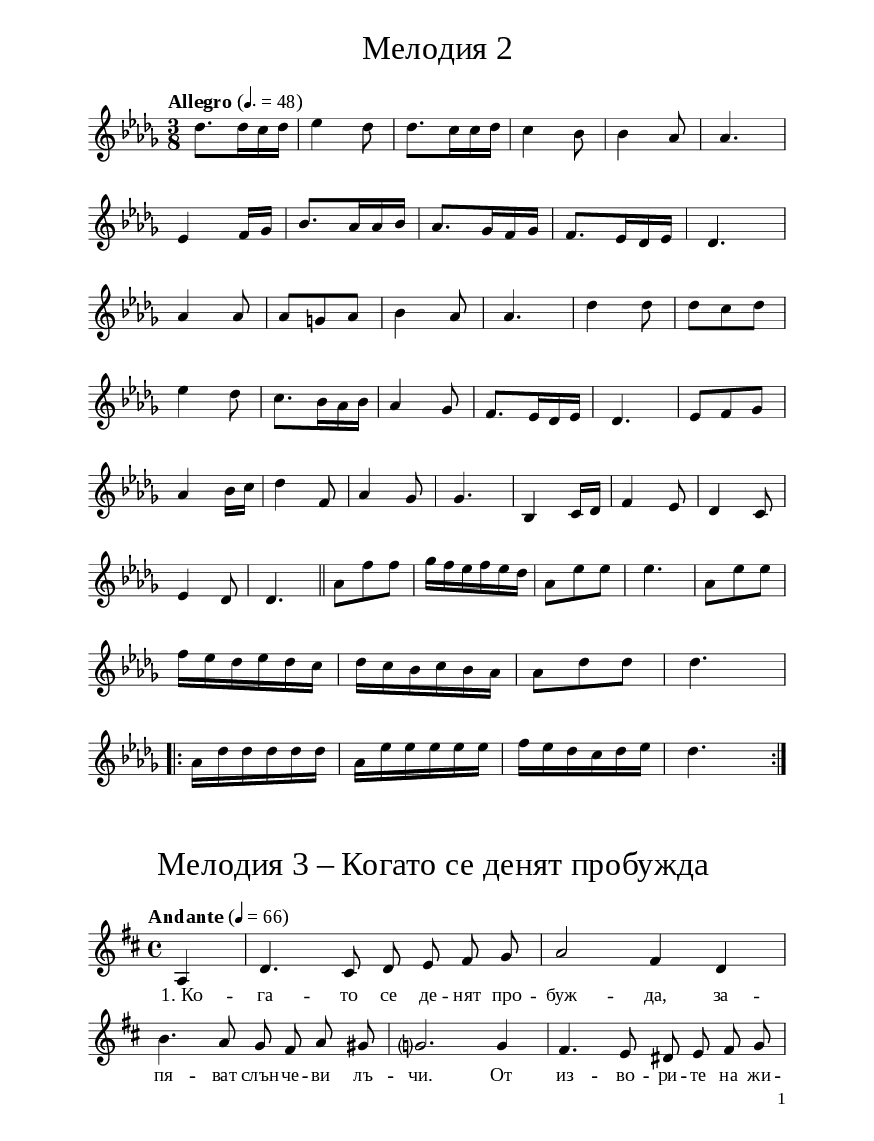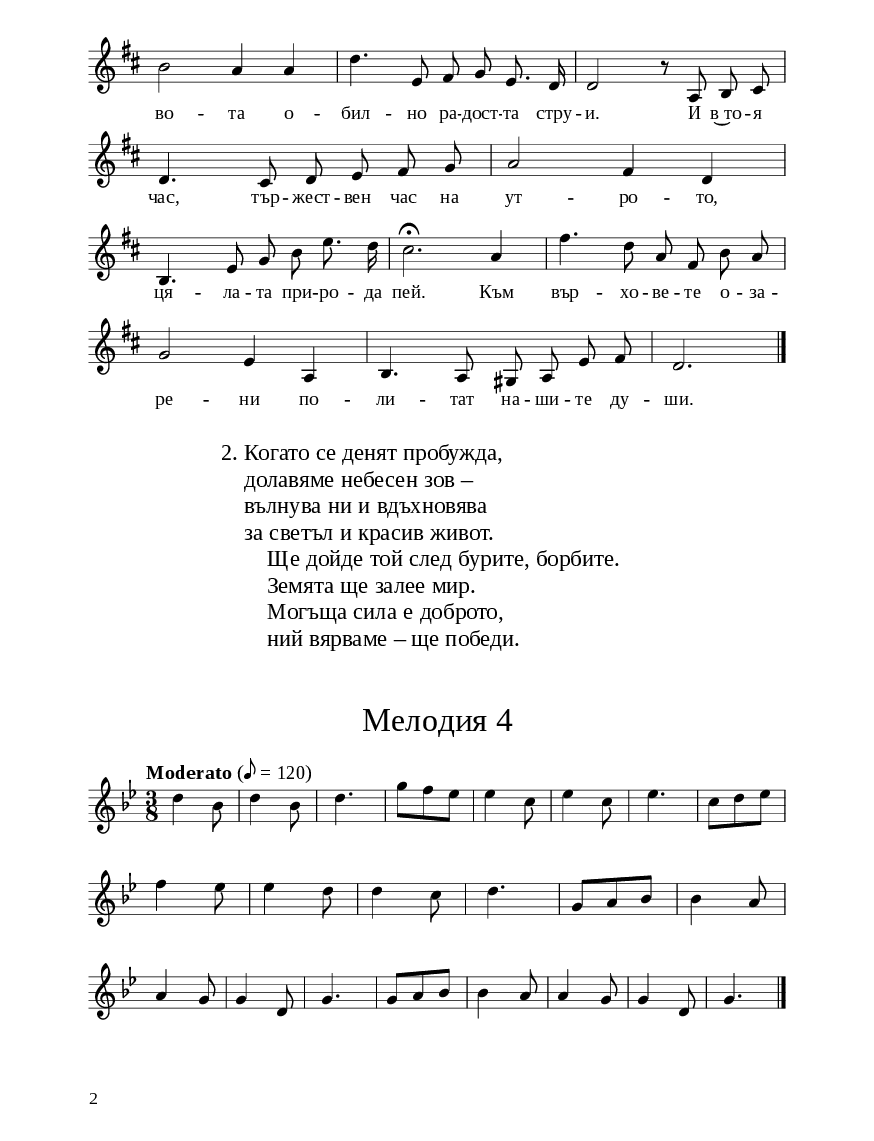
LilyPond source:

\version "2.24.4"

% include paper part and global functions
\include "include/globals.ily"

\bookpart {
  \label #'ref186
  \tocItem \markup "Мелодия 2"
  \paper {
    print-all-headers = ##t
    print-page-number = ##t
    print-first-page-number = ##t

    % put page numbers on the bottom
    oddHeaderMarkup = \markup ""
    evenHeaderMarkup = \markup ""
    oddFooterMarkup = \markup
    \fill-line {
      ""
      \if \should-print-page-number \fromproperty #'page:page-number-string
    }
    evenFooterMarkup = \markup
    \fill-line {
      \if \should-print-page-number \fromproperty #'page:page-number-string
      ""
    }

    left-margin = 1.5\cm
    right-margin = 1.5\cm
    top-margin = 1.6\cm
    bottom-margin = 1.2\cm
    ragged-bottom = ##t % do not spread the staves to fill the whole vertical space

    % change distance between staves
    system-system-spacing =
    #'((basic-distance . 12)
       (minimum-distance . 6)
       (padding . 1)
       (stretchability . 12))
  }

  \score {
    \include "include/score-layout.ily"

    \new Voice \absolute {
      \clef treble
      \key des \major
      \time 3/8
      \tempoFunc "Allegro" 4. "48"
      des''8. des''16 c''16 des''16
      | % 2
      es''4 des''8 | % 3
      des''8. c''16 c''16 des''16
      | % 4
      c''4 bes'8  | % 5
      bes'4  as'8 | % 6
      as'4. \break| % 7
      es'4  f'16  ges'16  | % 8
      bes'8.  as'16  as'16 bes'16  | % 9
      as'8.  ges'16  f'16  ges'16 |
      f'8.  es'16  des'16  es'16 | % 11
      des'4. \break | % 12
      as'4  as'8  | % 13
      as'8  g'8  as'8 | % 14
      bes'4  as'8  | % 15
      as'4.| % 16
      des''4 des ''8 | % 17
      des''8 c''8 des''8 \break | % 18
      es''4 des''8  | % 19
      c''8. bes'16  as'16 bes'16 |
      as'4  ges'8   | % 21
      f'8. es'16 des'16  es'16 | % 22
      des'4. |
      es'8  f'8  ges'8 \break| % 24
      as'4 bes'16 c''16  | % 25
      des''4  f'8 | % 26
      as'4  ges'8 |  % 27
      ges'4. | % 28
      bes4  c'16  des'16   | % 29
      f'4  es'8  |
      des'4  c'8  \break | % 31
      es'4  des'8 | % 32
      des'4. |  \bar "||" % 33
      as'8 f''8 f''8 | % 34
      ges''16 f''16 es''16 f''16
      es''16 des''16  | % 35
      as'8 es''8 es''8 | % 36
      es''4.  | % 37
      as'8 es''8 es''8   | \break  % 38
      f''16 es''16 des''16 es''16
      des''16 c''16 | % 39
      des''16 c''16 bes'16 c''16
      bes'16  as'16 |
      as'8 des''8 des''8 | % 41
      des''4.  | \break  % 42
      \bar ".|:-|" as'16 des''16 des''16 des''16
      des''16 des''16  | % 43
      as'16 es''16 es''16 es''16
      es''16 es''16  | % 44
      f''16 es''16 des''16 c''16
      des''16 es''16 | % 45
      des''4. \bar ":|."
    }

    \addlyrics {}

    \header {
      title = \titleFunc #'ref_desc_17 "Мелодия 2" " Melodija 2 – V radostta na denja"
    }

    \midi{}

  } % score
  \markup \vspace #1

  \label #'ref188
  \tocItem \markup "Мелодия 3 – Когато се денят пробужда"
  \score {
    \include "include/score-layout.ily"

    \new Voice \relative c' {
      \clef treble
      \key d \major
      \time 4/4
      \tempoFunc "Andante" 4 "66"
      \autoBeamOff
      \partial 4
      a4 | d4. cis8 d8 e8 fis8 g8 | a2 fis4 d4 | \break

      b'4. a8 g fis a gis |g?2. g4 | fis4. e8 dis e fis g | \break

      b2 a4 a |d4. e,8 fis8 g8 e8. d16 | d2 r8 a8 b8 cis8 | \break

      d4. cis8 d e fis g | a2 fis4 d4 | \break

      b4. e8 g b e8. d16 | cis2.\fermata a4 | fis'4. d8 a fis b a \break |

      g2 e4 a,4 | b4. a8 gis a e'8 fis | d2 . \bar "|." \break
    }


    \addlyrics {
      "1. Ко" -- га -- то се де -- нят про -- буж -- да,
      за -- пя -- ват слън -- че -- ви лъ -- чи.
      От из -- во -- ри -- те на жи -- во -- та
      о -- бил -- но ра -- дост -- та стру -- и.
      И в~то -- я час, тър -- жест -- вен час на ут -- ро -- то,
      ця -- ла -- та при -- ро -- да пей.
      Към вър -- хо -- ве -- те о -- за -- ре -- ни
      по -- ли -- тат на -- ши -- те ду -- ши.}

      \header {
        title = \titleFunc #'ref_desc_17 "Мелодия 3 – Когато се денят пробужда " "Melodija – Kogato se denjat probužda"
      }

      \midi{}

    } % score
\markup \vspace #1
    \markup \abs-fontsize #11 {
      \hspace #17
      \override #`(baseline-skip . ,bgCoupletBaselineSkip)
      \column {
        \line {   2. Когато се денят пробужда,}
        \line {   "   " долавяме небесен зов – }
        \line {   "   " вълнува ни и вдъхновява}
        \line {   "   " за светъл и красив живот.}
        \line {   "       " Ще дойде той след бурите, борбите. }
        \line {   "       " Земята ще залее мир.}
        \line {   "       " Могъща сила е доброто,}
        \line {   "       " ний вярваме – ще победи.}
      }

    } % markup

    \markup \vspace #2

    \label #'ref189
    \tocItem \markup "Мелодия 4"
    \score {
      \include "include/score-layout.ily"

      \new Voice \absolute {
        \clef treble
        \key g \minor
        \time 3/8
        \tempoFunc "Moderato" 8 "120"
        d''4 bes'8 | % 2
        d''4 bes'8 | % 3
        d''4. | % 4
        g''8  f''8 es''8 | % 5
        es''4 c''8 | % 6
        es''4 c''8 | % 7
        es''4. | % 8
        c''8  d''8  es''8 \break | % 9
        f''4 es''8 |
        es''4 d''8 | % 11
        d''4 c''8 | % 12
        d''4. | % 13
        g'8  a'8 bes'8 | % 14
        bes'4  a'8 \break | % 15
        a'4  g'8 | % 16
        g'4  d'8 | % 17
        g'4. | % 18
        g'8 a'8 bes'8 | % 19
        bes'4  a'8 |
        a'4  g'8 | % 21
        g'4  d'8 | % 22
        g'4. \bar "|."
      }

      \addlyrics {
      }

      \header {
        title = \titleFunc #'ref_desc_17 "Мелодия 4" "Melodija – Ozarenie"
      }

      \midi{}

    } % score

  } % bookpart

  % Più mosso
  %
